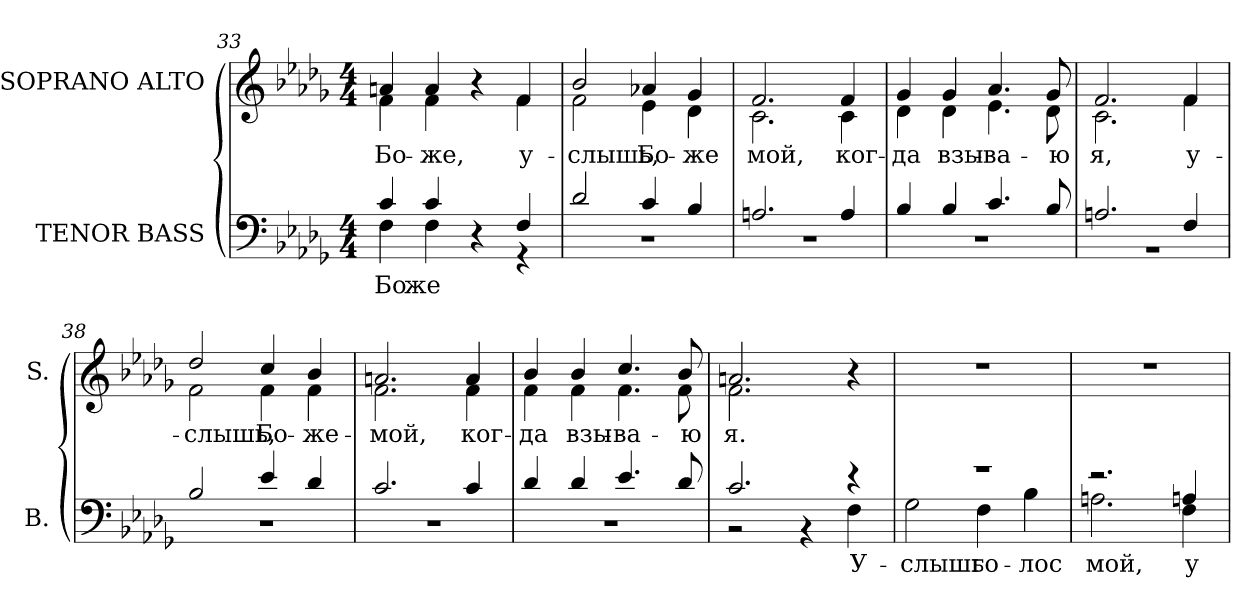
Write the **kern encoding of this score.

**kern	**text	**kern	**text
*part2	*part2	*part1	*part1
*staff2	*staff2	*staff1	*staff1
*I"TENOR BASS	*	*I"SOPRANO ALTO	*
*I'B.	*	*I'S.	*
*clefF4	*	*clefG2	*
*k[b-e-a-d-g-]	*	*k[b-e-a-d-g-]	*
*b-:	*	*b-:	*
*M4/4	*	*M4/4	*
=33	=33	=33	=33
*^	*	*	*
!	!	!LO:LY:b:color=#000000	!	!
*	*	*	*^	*
!	!	!	!	!	!LO:LY:b:color=#000000
4ci/	4Fi\	Бо-	4ani/	4fi\	Бо-
!	!	!LO:LY:b:color=#000000	!	!	!
!	!	!	!	!	!LO:LY:b:color=#000000
4ci/	4Fi\	-же	4ai/	4fi\	-же,
4r	4ryy	.	4r	4ryy	.
!	!	!	!	!	!LO:LY:b:color=#000000
4Fi/	4r	.	4fi/	4fi\	у-
=34	=34	=34	=34	=34	=34
!	!	!	!	!	!LO:LY:b:color=#000000
2d-i/	1r	.	2b-i/	2fi\	-слышь,
!	!	!	!	!	!LO:LY:b:color=#000000
4ci/	.	.	4a-Xi/	4e-i\	Бо-
!	!	!	!	!	!LO:LY:b:color=#000000
4B-i/	.	.	4g-i/	4d-i\	-же
=35	=35	=35	=35	=35	=35
!	!	!	!	!	!LO:LY:b:color=#000000
2.Ani/	1r	.	2.fi/	2.ci\	мой,
!	!	!	!	!	!LO:LY:b:color=#000000
4Ai/	.	.	4fi/	4ci\	ког-
!!LO:LB:g=z	!!
=36	=36	=36	=36	=36	=36
!	!	!	!	!	!LO:LY:b:color=#000000
4B-i/	1r	.	4g-i/	4d-i\	-да
!	!	!	!	!	!LO:LY:b:color=#000000
4B-i/	.	.	4g-i/	4d-i\	взы-
!	!	!	!	!	!LO:LY:b:color=#000000
4.ci/	.	.	4.a-i/	4.e-i\	-ва-
!	!	!	!	!	!LO:LY:b:color=#000000
8B-i/	.	.	8g-i/	8d-i\	-ю
=37	=37	=37	=37	=37	=37
!	!	!	!	!	!LO:LY:b:color=#000000
2.Ani/	1r	.	2.fi/	2.ci\	я,
!	!	!	!	!	!LO:LY:b:color=#000000
4Fi/	.	.	4fi/	4fi\	у-
=38	=38	=38	=38	=38	=38
!	!	!	!	!	!LO:LY:b:color=#000000
2B-i/	1r	.	2dd-i/	2fi\	-слышь,
!	!	!	!	!	!LO:LY:b:color=#000000
4e-i/	.	.	4cci/	4fi\	Бо-
!	!	!	!	!	!LO:LY:b:color=#000000
4d-i/	.	.	4b-i/	4fi\	-же-
=39	=39	=39	=39	=39	=39
!	!	!	!	!	!LO:LY:b:color=#000000
2.ci/	1r	.	2.ani/	2.fi\	-мой,
!	!	!	!	!	!LO:LY:b:color=#000000
4ci/	.	.	4ai/	4fi\	ког-
=40	=40	=40	=40	=40	=40
!	!	!	!	!	!LO:LY:b:color=#000000
4d-i/	1r	.	4b-i/	4fi\	-да
!	!	!	!	!	!LO:LY:b:color=#000000
4d-i/	.	.	4b-i/	4fi\	взы-
!	!	!	!	!	!LO:LY:b:color=#000000
4.e-i/	.	.	4.cci/	4.fi\	-ва-
!	!	!	!	!	!LO:LY:b:color=#000000
8d-i/	.	.	8b-i/	8fi\	-ю
!!LO:LB:g=z	!!
=41	=41	=41	=41	=41	=41
!	!	!	!	!	!LO:LY:b:color=#000000
2.ci/	2r	.	2.ani/	2.fi\	я.
.	4r	.	.	.	.
!	!	!LO:LY:b:color=#000000	!	!	!
4r	4Fi\	У-	4r	4ryy	.
*	*	*	*v	*v	*
=42	=42	=42	=42	=42
*	*	*	*^	*
!	!	!LO:LY:b:color=#000000	!	!	!
*	*	*	*v	*v	*
1r	2G-i\	-слышь	1r	.
!	!	!LO:LY:b:color=#000000	!	!
.	4Fi\	го-	.	.
!	!	!LO:LY:b:color=#000000	!	!
.	4B-i\	-лос	.	.
=43	=43	=43	=43	=43
!	!	!LO:LY:b:color=#000000	!	!
2.r	2.Ani\	мой,	1r	.
!	!	!LO:LY:b:color=#000000	!	!
4Ani/	4Fi\	у-	.	.
*v	*v	*	*	*
=	=	=	=
*-	*-	*-	*-
